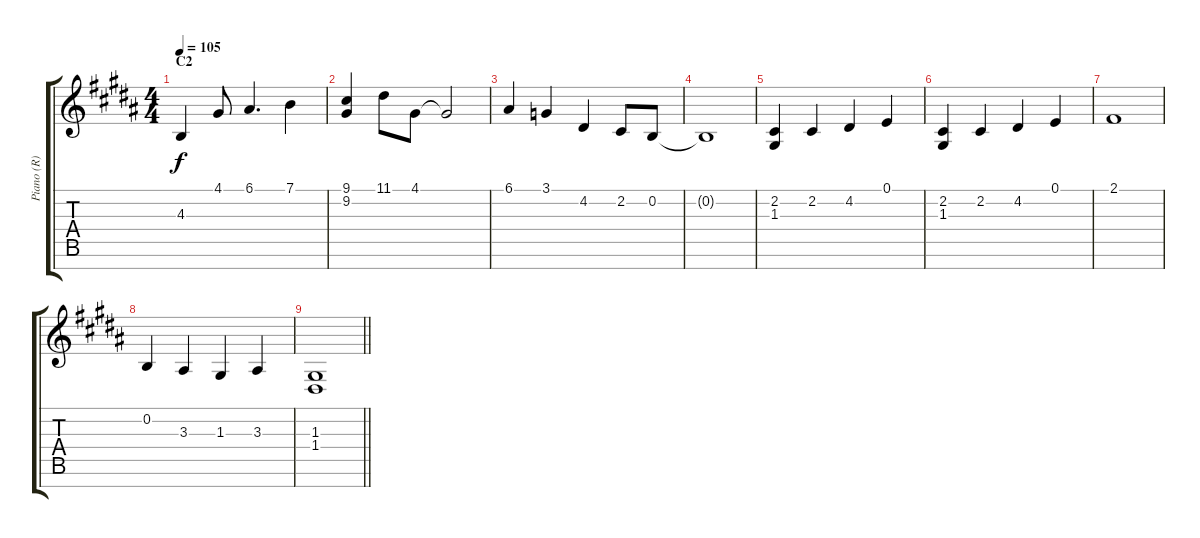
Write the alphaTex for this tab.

\track ("Piano (R)" "Piano (R)") {instrument acousticgrandpiano}
\staff {score tabs}
\tuning (E4 B3 G3 D3 A2 E2 B1) {hide}
\ts (4 4)
\section ("" "C2")
\tempo 105
\clef g2
\ks b
4.3.4{dy f} 4.1.8 6.1.4{d} 7.1.4 |
(9.1 9.2).4 11.1.8 4.1.8 4.1{t}.2 |
6.1.4 3.1.4 4.2.4 2.2.8 0.2.8 |
0.2{t}.1 |
(2.2 1.3).4 2.2.4 4.2.4 0.1.4 |
(2.2 1.3).4 2.2.4 4.2.4 0.1.4 |
2.1.1 |
0.2.4 3.3.4 1.3.4 3.3.4 |
\barLineRight lightlight
(1.3 1.4).1
